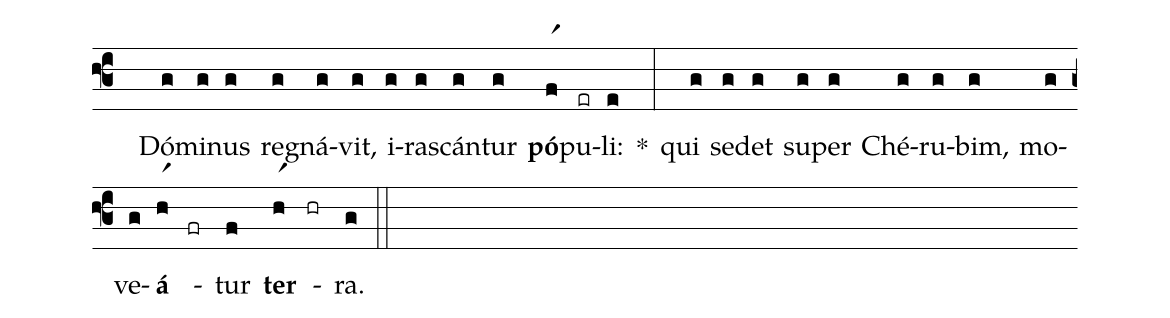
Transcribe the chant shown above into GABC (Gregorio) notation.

%%
(f3)
( )Dó(g)mi(g)nus(g) re(g)gná(g)vit,(g) i(g)ras(g)cán(g)tur(g) <b>pó</b>(fr1)pu(er)li:(e) *(:)
qui(g) se(g)det(g) su(g)per(g) Ché(g)ru(g)bim,(g) mo(g)ve(g)<b>á</b>(hr1) -(fr) tur(f) <b>ter</b>(hr1) -(hr) ra.(g) (::)
